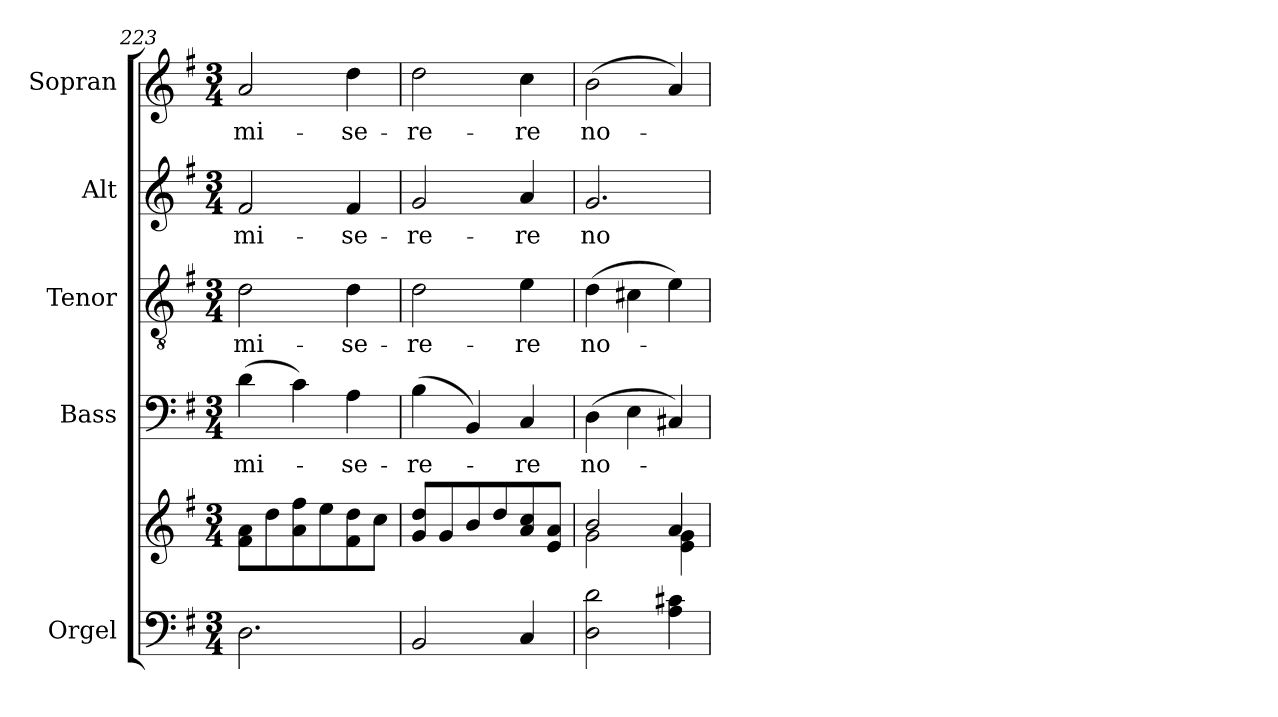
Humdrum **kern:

**kern	**kern	**kern	**text	**kern	**text	**kern	**text	**kern	**text
*part5	*part5	*part4	*part4	*part3	*part3	*part2	*part2	*part1	*part1
*staff6	*staff5	*staff4	*staff4	*staff3	*staff3	*staff2	*staff2	*staff1	*staff1
*I"Orgel	*	*I"Bass	*	*I"Tenor	*	*I"Alt	*	*I"Sopran	*
*I'Org.	*	*I'B.	*	*I'T.	*	*I'A.	*	*I'S.	*
*clefF4	*clefG2	*clefF4	*	*clefGv2	*	*clefG2	*	*clefG2	*
*k[f#]	*k[f#]	*k[f#]	*	*k[f#]	*	*k[f#]	*	*k[f#]	*
*G:	*G:	*G:	*	*G:	*	*G:	*	*G:	*
*M3/4	*M3/4	*M3/4	*	*M3/4	*	*M3/4	*	*M3/4	*
=223	=223	=223	=223	=223	=223	=223	=223	=223	=223
!	!	!	!LO:LY:b	!	!LO:LY:b	!	!LO:LY:b	!	!LO:LY:b
2.D\	8f#\ 8a\L	(>4d\	mi-	2d\	mi-	2f#/	mi-	2a/	mi-
.	8dd\	.	.	.	.	.	.	.	.
.	8a\ 8ff#\	4c\)	.	.	.	.	.	.	.
.	8ee\	.	.	.	.	.	.	.	.
!	!	!	!LO:LY:b	!	!LO:LY:b	!	!LO:LY:b	!	!LO:LY:b
.	8f#\ 8dd\	4A\	-se-	4d\	-se-	4f#/	-se-	4dd\	-se-
.	8cc\J	.	.	.	.	.	.	.	.
!!LO:LB:g=z
=224	=224	=224	=224	=224	=224	=224	=224	=224	=224
!	!	!	!LO:LY:b	!	!LO:LY:b	!	!LO:LY:b	!	!LO:LY:b
2BB/	8g/ 8dd/L	(>4B\	-re-	2d\	-re-	2g/	-re-	2dd\	-re-
.	8g/	.	.	.	.	.	.	.	.
.	8b/	4BB/)	.	.	.	.	.	.	.
.	8dd/	.	.	.	.	.	.	.	.
!	!	!	!LO:LY:b	!	!LO:LY:b	!	!LO:LY:b	!	!LO:LY:b
4C/	8a/ 8cc/	4C/	-re	4e\	-re	4a/	-re	4cc\	-re
.	8e/ 8a/J	.	.	.	.	.	.	.	.
=225	=225	=225	=225	=225	=225	=225	=225	=225	=225
*	*^	*	*	*	*	*	*	*	*
!	!	!	!	!LO:LY:b	!	!LO:LY:b	!	!LO:LY:b	!	!LO:LY:b
2D\ 2d\	2b/	2g\	(>4D\	no-	(>4d\	no-	2.g/	no-	(>2b\	no-
.	.	.	4E\	.	4c#X\	.	.	.	.	.
4A\ 4c#X\	4a/	4e\ 4g\	4C#X/)	.	4e\)	.	.	.	4a/)	.
*	*v	*v	*	*	*	*	*	*	*	*
=	=	=	=	=	=	=	=	=	=
*-	*-	*-	*-	*-	*-	*-	*-	*-	*-
